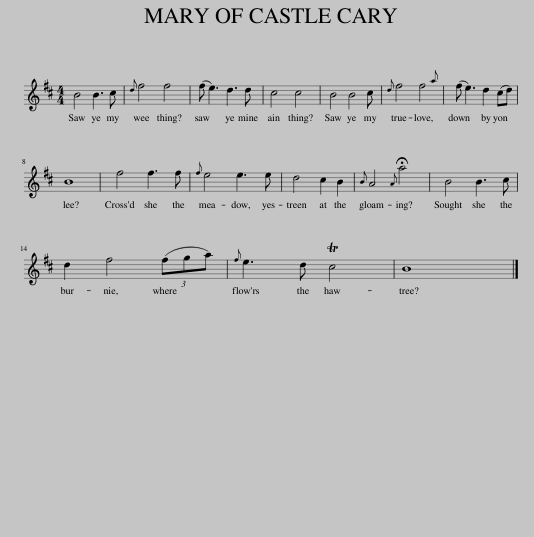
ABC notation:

X:1
L:1/8
M:4/4
I:linebreak $
K:Bmin
V:1 treble
V:1
 B4 B3 c |{d} f4 f4 | (f e3) d3 d | c4 c4 | B4 B4 c | %5
{d} f4 f4{a} | (f e3) d2 (cd) |$ B8 | f4 f3 f |{f} e4 e3 e | %10
 d4 c2 B2 |{B} A4{!fermata!A} !fermata!a4 | B4 B3 c |$ d2 f4 (3(fga) |{f} e3 d Tc4 | %15
 B8 |] %16
